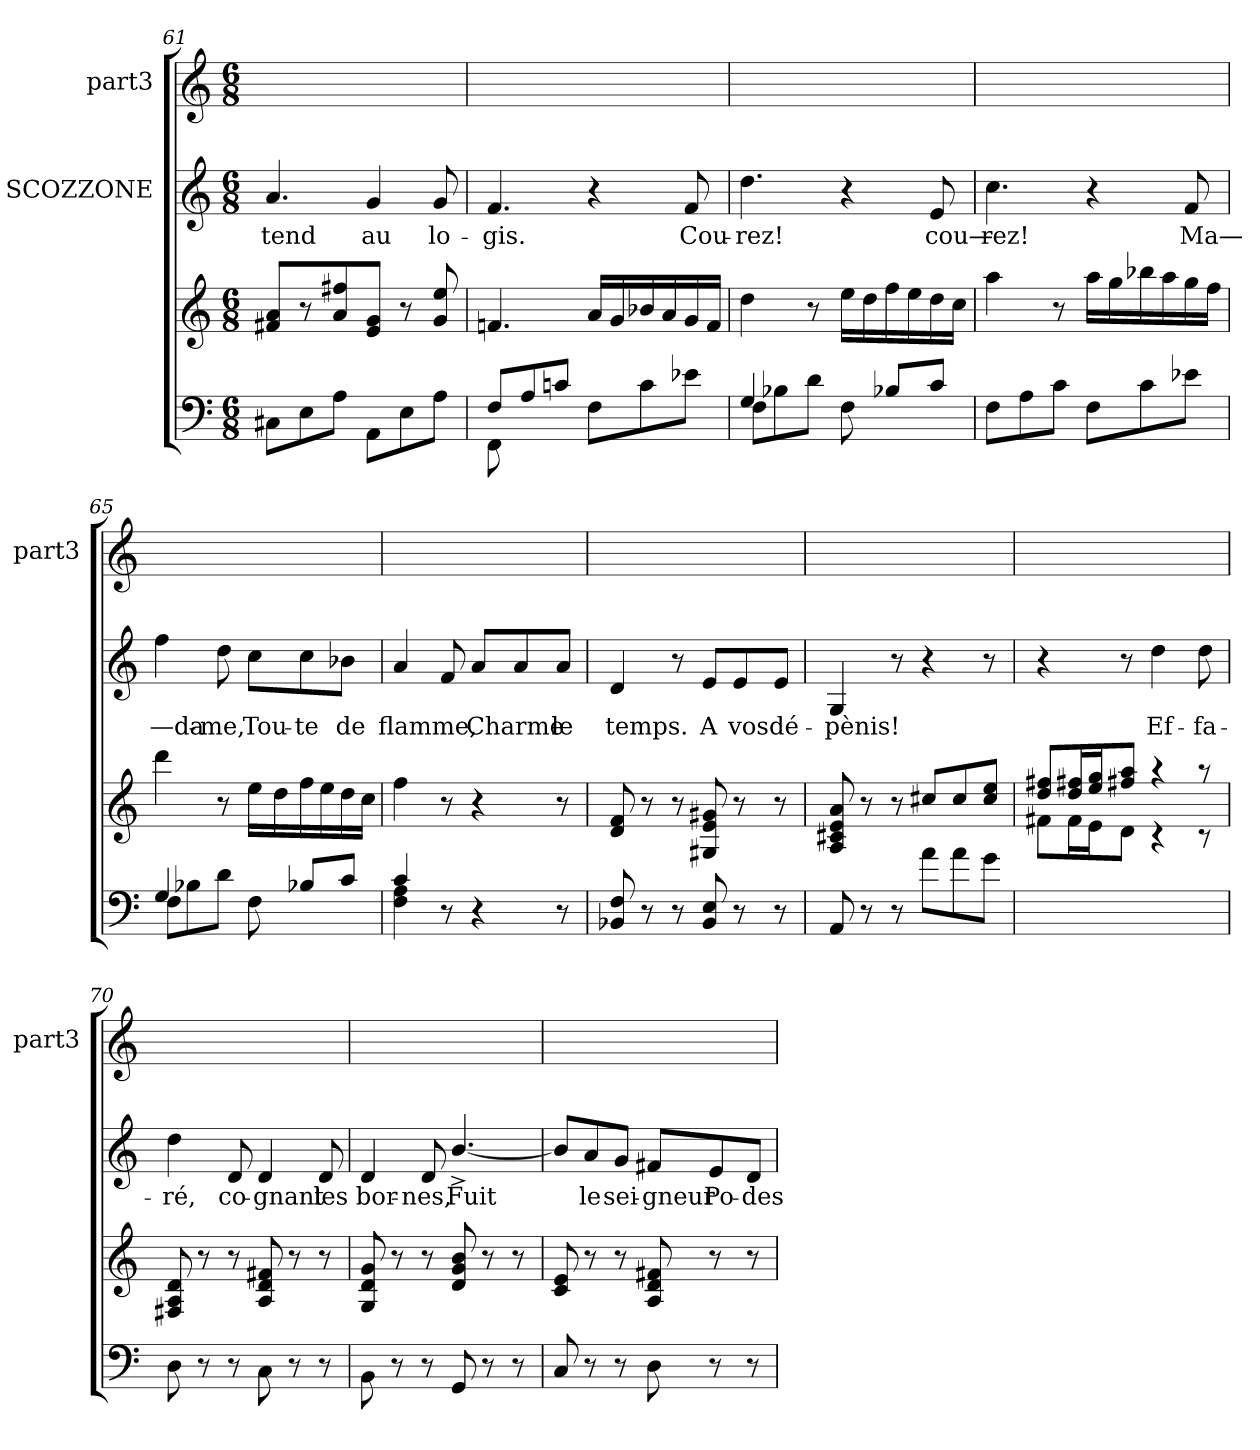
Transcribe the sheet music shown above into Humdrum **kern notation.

**kern	**kern	**kern	**text	**kern
*part3	*part3	*part2	*part2	*part1
*staff4	*staff3	*staff2	*staff2	*staff1
*	*	*I"SCOZZONE	*	*I"part3
*	*	*	*	*I'part3
!!LO:PB:g=z
*clefF4	*clefG2	*clefG2	*	*clefG2
*k[]	*k[]	*k[]	*	*k[]
*M6/8	*M6/8	*M6/8	*	*M6/8
=61	=61	=61	=61	=61
8C#Xi\L	8f#Xj/ 8aj/J	4.aj/	tend	2.ryy
8Ei\	8r	.	.	.
8Ai\J	8ff#Xj/ 8aj/J	.	.	.
8AAi\L	8gj/ 8ej/J	4gj/	au	.
8Ei\	8r	.	.	.
8Ai\J	8eej/ 8gj/	8gj/	lo-	.
=62	=62	=62	=62	=62
*^	*	*	*	*
8Fi/L	8FFZ\	4.fnj/	4.fj/	gis.	2.ryy
8Ai/	2ryy	.	.	.	.
8cni/J	.	.	.	.	.
8Fi\L	.	16aj/LL	4r	.	.
.	.	16gj/	.	.	.
8ci\	.	16b-Xj/	.	.	.
.	.	16aj/	.	.	.
8e-Xi\J	8ryy	16gj/	8fj/	Cou-	.
.	.	16fj/JJ	.	.	.
=63	=63	=63	=63	=63	=63
8GZ/J	8Fi\L	4ddj\	4.ddj\	rez!	2.ryy
2ryy	8B-Xi\	.	.	.	.
.	8di\J	8r	.	.	.
.	8Fi\	16eej\LL	4r	.	.
.	.	16ddj\	.	.	.
.	8B-Xi/L	16ffj\	.	.	.
.	.	16eej\	.	.	.
8ryy	8ci/J	16ddj\	8ej/	cou—	.
.	.	16ccj\JJ	.	.	.
*v	*v	*	*	*	*
=64	=64	=64	=64	=64
8Fi\L	4aaj\	4.ccj\	rez!	2.ryy
8Ai\	.	.	.	.
8ci\J	8r	.	.	.
8Fi\L	16aaj\LL	4r	.	.
.	16ggj\	.	.	.
8ci\	16bb-Xj\	.	.	.
.	16aaj\	.	.	.
8e-Xi\J	16ggj\	8fj/	Ma—	.
.	16ffj\JJ	.	.	.
!!LO:LB:g=z
=65	=65	=65	=65	=65
*^	*	*	*	*
8GZ/J	8Fi\L	4dddj\	4ffj\	—da-	2.ryy
2ryy	8B-Xi\	.	.	.	.
.	8di\J	8r	8ddj\	me,	.
.	8Fi\	16eej\LL	8ccj\L	Tou-	.
.	.	16ddj\	.	.	.
.	8B-Xi/L	16ffj\	8ccj\	te	.
.	.	16eej\	.	.	.
8ryy	8ci/J	16ddj\	8b-Xj\J	de	.
.	.	16ccj\JJ	.	.	.
=66	=66	=66	=66	=66	=66
4ci/	4FZ\ 4AZ\	4ffj\	4aj/	flamme,	2.ryy
8r	2ryy	8r	8fj/	.	.
4r	.	4r	8aj/L	Charme	.
.	.	.	8aj/	.	.
8r	.	8r	8aj/J	le	.
*v	*v	*	*	*	*
=67	=67	=67	=67	=67
8Fi/ 8BB-Xi/	8fj/ 8dj/	4dj/	temps.	2.ryy
8r	8r	.	.	.
8r	8r	8r	.	.
8BB-i/ 8Ei/	8g#Xj/ 8ej/ 8G#Xj/	8ej/L	A	.
8r	8r	8ej/	vos	.
8r	8r	8ej/J	dé-	.
=68	=68	=68	=68	=68
8AAi/	8aj/ 8ej/ 8c#Xj/ 8Aj/	4Gj/	pènis!	2.ryy
8r	8r	.	.	.
8r	8r	8r	.	.
8ai\L	8cc#Xj/L	4r	.	.
8ai\	8cc#j/	.	.	.
8gi\J	8cc#j/ 8eej/J	8r	.	.
!!LO:LB:g=z
=69	=69	=69	=69	=69
*	*^	*	*	*
2.ryy	8ff#Xj/ 8ddj/L	8f#Xi\L	4r	.	2.ryy
.	16ff#Xj/ 16ddj/L	16f#i\L	.	.	.
.	16eej/ 16ggj/J	16ei\J	.	.	.
.	8aaj/ 8ff#Xj/J	8di\J	8r	.	.
.	4r	4r	4ddj\	Ef-	.
.	8r	8r	8ddj\	fa-	.
*	*v	*v	*	*	*
=70	=70	=70	=70	=70
8Di\	8dj/ 8Aj/ 8F#Xj/	4ddj\	ré,	2.ryy
8r	8r	.	.	.
8r	8r	8dj/	co-	.
8Ci\	8f#Xj/ 8dj/ 8Aj/	4dj/	gnant	.
8r	8r	.	.	.
8r	8r	8dj/	les	.
=71	=71	=71	=71	=71
8BBi\	8gj/ 8dj/ 8Gj/	4dj/	bor-	2.ryy
8r	8r	.	.	.
8r	8r	8dj/	nes,	.
8GGi/	8bj/ 8gj/ 8dj/	[4.b^>j/	Fuit	.
8r	8r	.	.	.
8r	8r	.	.	.
=72	=72	=72	=72	=72
8Ci/	8ej/ 8cj/	8bj/L]	.	2.ryy
8r	8r	8aj/	le	.
8r	8r	8gj/J	sei-	.
8Di\	8f#Xj/ 8dj/ 8Aj/	8f#Xj/L	gneur	.
8r	8r	8ej/	Po-	.
8r	8r	8dj/J	des-	.
=	=	=	=	=
*-	*-	*-	*-	*-
